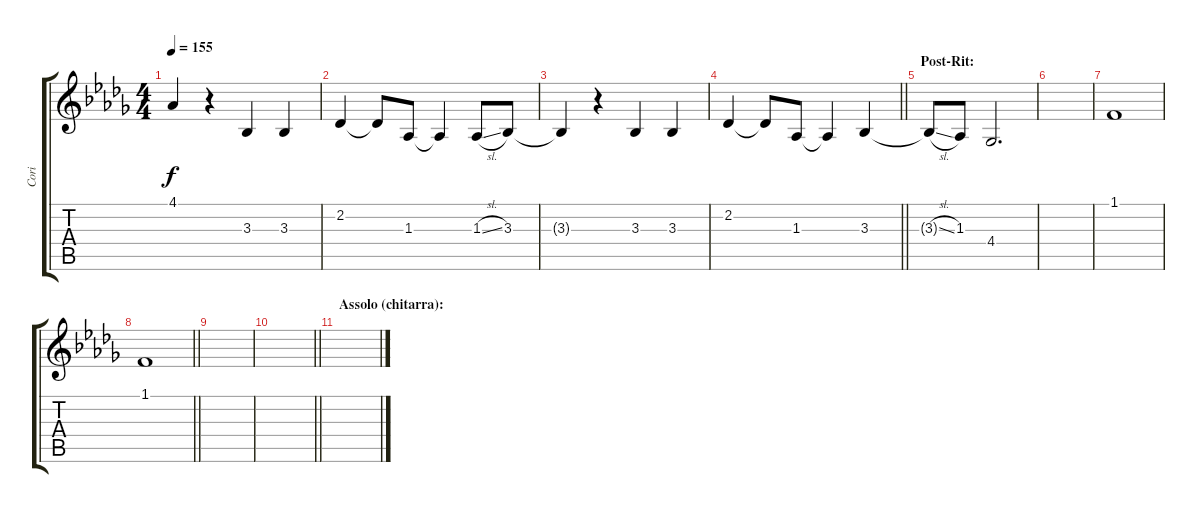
\track ("Cori" "Cori") {instrument clarinet}
\staff {score tabs}
\tuning (E4 B3 G3 D3 A2 E2) {hide}
\ts (4 4)
\tempo 155
\clef g2
\ks bbminor
4.1{t}.4{dy f} r.4 3.3.4 3.3.4 |
2.2.4 2.2{t}.8 1.3.8 1.3{t}.4 1.3{sl}.8 3.3.8 |
3.3{t}.4 r.4 3.3.4 3.3.4 |
\barLineRight lightlight
2.2.4 2.2{t}.8 1.3.8 1.3{t}.4 3.3.4 |
\section ("" "Post-Rit:")
3.3{sl t}.8 1.3.8 4.4.2{d} |
|
1.1.1 |
\barLineRight lightlight
1.1.1 |
|
\barLineRight lightlight
|
\section ("" "Assolo (chitarra):")
